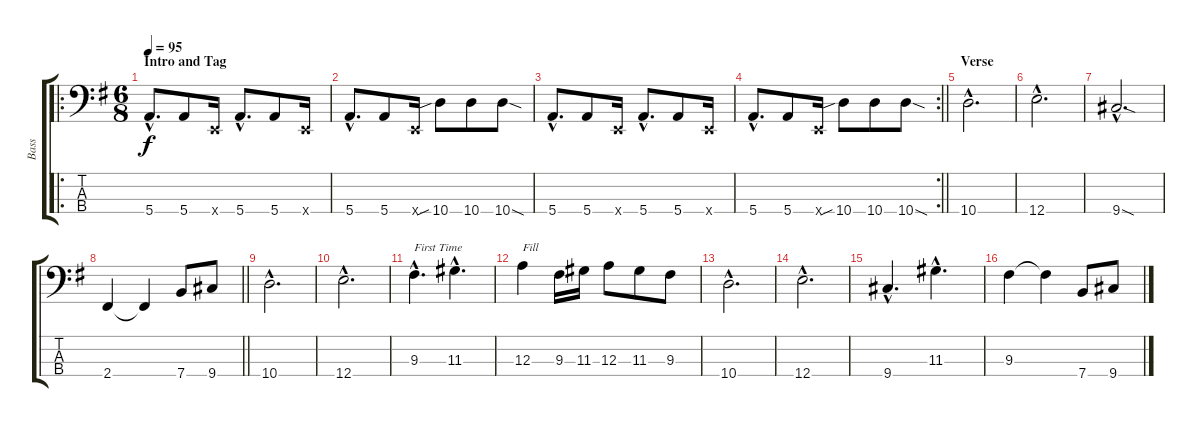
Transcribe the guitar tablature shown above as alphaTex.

\track ("Bass" "Bass") {instrument electricbassfinger}
\staff {score tabs}
\tuning (G2 D2 A1 E1) {hide}
\ro
\ts (6 8)
\section ("" "Intro and Tag")
\tempo 95
\clef f4
\ks g
5.4{hac}.8{d dy f instrument electricbassfinger} 5.4.8 0.4{x}.16 5.4{hac}.8{d} 5.4.8 0.4{x}.16 |
5.4{hac}.8{d} 5.4.8 0.4{x}.16 10.4{sib}.8 10.4.8 10.4{sod}.8 |
5.4{hac}.8{d} 5.4.8 0.4{x}.16 5.4{hac}.8{d} 5.4.8 0.4{x}.16 |
\rc 2
\barLineRight lightlight
5.4{hac}.8{d} 5.4.8 0.4{x}.16 10.4{sib}.8 10.4.8 10.4{sod}.8 |
\section ("" "Verse")
10.4{hac}.2{d} |
12.4{hac}.2{d} |
9.4{sod hac}.2{d} |
\barLineRight lightlight
2.4.4 2.4{t}.4 7.4.8 9.4.8 |
10.4{hac}.2{d} |
12.4{hac}.2{d} |
9.3{hac}.4{d txt "First Time "} 11.3{hac}.4{d} |
12.3.4{txt "Fill"} 9.3.16 11.3.16 12.3.8 11.3.8 9.3.8 |
10.4{hac}.2{d} |
12.4{hac}.2{d} |
9.4{hac}.4{d} 11.3{hac}.4{d} |
9.3.4 9.3{t}.4 7.4.8 9.4.8
